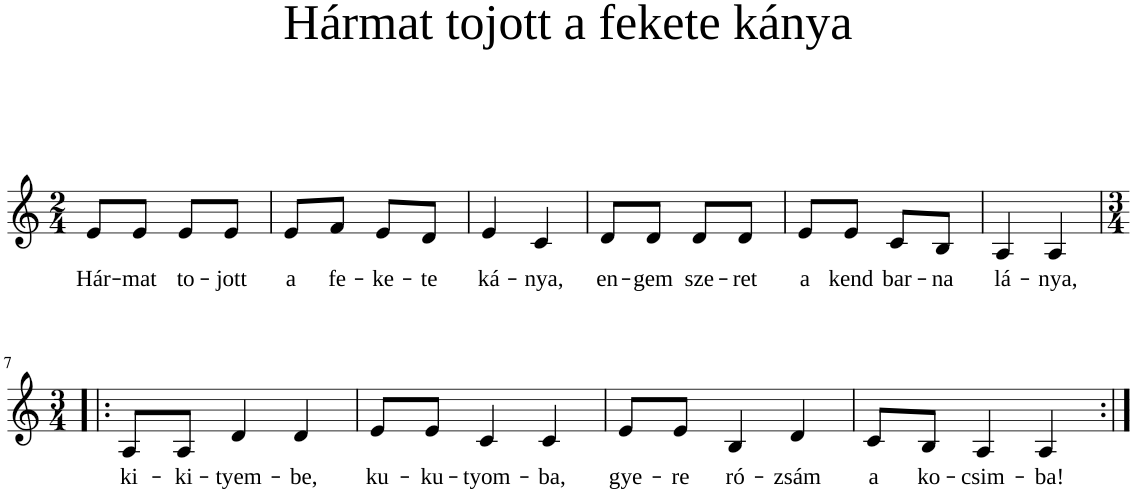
**kern	**text
*part1	*part1
*staff1	*staff1
*I"Piano	*
*I'Pno	*
*clefG2	*
*k[]	*
*M2/4	*
=1	=1
!	!LO:LY:b
8e/L	Hár-
!	!LO:LY:b
8e/J	-mat
!	!LO:LY:b
8e/L	to-
!	!LO:LY:b
8e/J	-jott
=2	=2
!	!LO:LY:b
8e/L	a
!	!LO:LY:b
8f/J	fe-
!	!LO:LY:b
8e/L	-ke-
!	!LO:LY:b
8d/J	-te
=3	=3
!	!LO:LY:b
4e/	ká-
!	!LO:LY:b
4c/	-nya,
=4	=4
!	!LO:LY:b
8d/L	en-
!	!LO:LY:b
8d/J	-gem
!	!LO:LY:b
8d/L	sze-
!	!LO:LY:b
8d/J	-ret
=5	=5
!	!LO:LY:b
8e/L	a
!	!LO:LY:b
8e/J	kend
!	!LO:LY:b
8c/L	bar-
!	!LO:LY:b
8B/J	-na
=6	=6
!	!LO:LY:b
4A/	lá-
!	!LO:LY:b
4A/	-nya,
!!LO:LB:g=z
=7!|:	=7!|:
*M3/4	*
!	!LO:LY:b
8A/L	ki-
!	!LO:LY:b
8A/J	ki-
!	!LO:LY:b
4d/	-tyem-
!	!LO:LY:b
4d/	-be,
=8	=8
!	!LO:LY:b
8e/L	ku-
!	!LO:LY:b
8e/J	-ku-
!	!LO:LY:b
4c/	-tyom-
!	!LO:LY:b
4c/	-ba,
=9	=9
!	!LO:LY:b
8e/L	gye-
!	!LO:LY:b
8e/J	-re
!	!LO:LY:b
4B/	ró-
!	!LO:LY:b
4d/	-zsám
=10	=10
!	!LO:LY:b
8c/L	a
!	!LO:LY:b
8B/J	ko-
!	!LO:LY:b
4A/	-csim-
!	!LO:LY:b
4A/	-ba!
=:|!	=:|!
*-	*-
